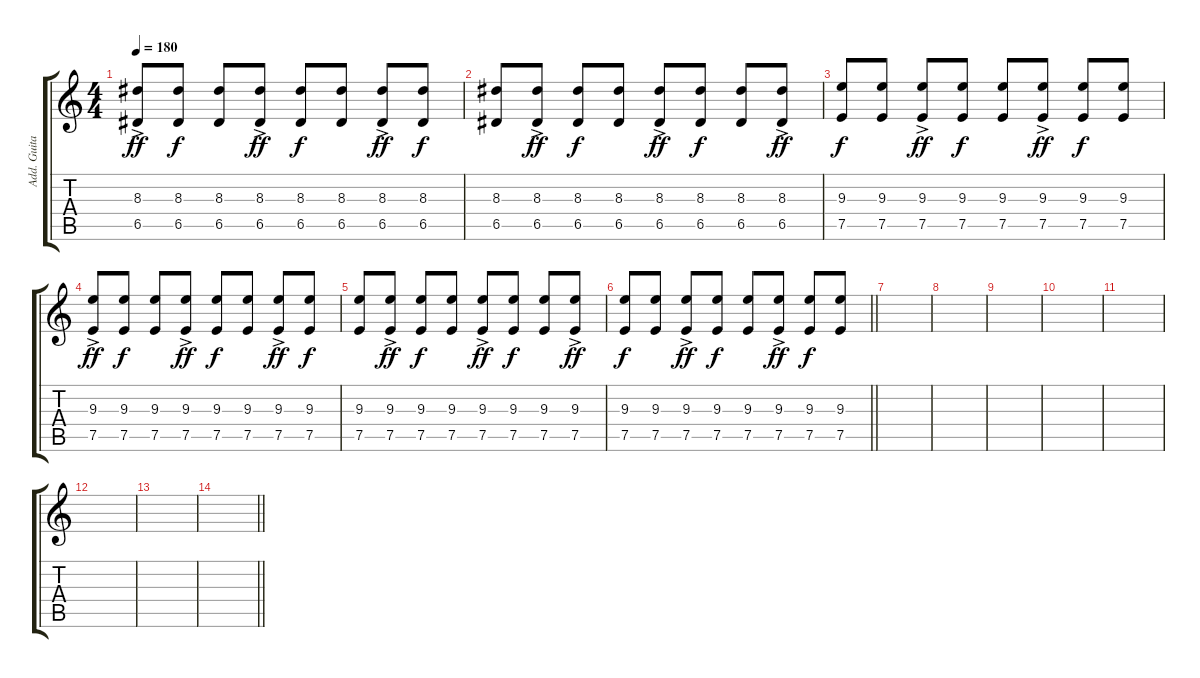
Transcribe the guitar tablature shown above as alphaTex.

\track ("Add. Guitar 2" "Add. Guita") {instrument distortionguitar}
\staff {score tabs}
\tuning (E4 B3 G3 D3 A2 E2) {hide}
\ts (4 4)
\tempo 180
\clef g2
\ks c
(8.3{ac} 6.5{ac}).8{dy ff} (8.3 6.5).8{dy f} (8.3 6.5).8 (8.3{ac} 6.5{ac}).8{dy ff} (8.3 6.5).8{dy f} (8.3 6.5).8 (8.3{ac} 6.5{ac}).8{dy ff} (8.3 6.5).8{dy f} |
(8.3 6.5).8 (8.3{ac} 6.5{ac}).8{dy ff} (8.3 6.5).8{dy f} (8.3 6.5).8 (8.3{ac} 6.5{ac}).8{dy ff} (8.3 6.5).8{dy f} (8.3 6.5).8 (8.3{ac} 6.5{ac}).8{dy ff} |
(9.3 7.5).8{dy f} (9.3 7.5).8 (9.3{ac} 7.5{ac}).8{dy ff} (9.3 7.5).8{dy f} (9.3 7.5).8 (9.3{ac} 7.5{ac}).8{dy ff} (9.3 7.5).8{dy f} (9.3 7.5).8 |
(9.3{ac} 7.5{ac}).8{dy ff} (9.3 7.5).8{dy f} (9.3 7.5).8 (9.3{ac} 7.5{ac}).8{dy ff} (9.3 7.5).8{dy f} (9.3 7.5).8 (9.3{ac} 7.5{ac}).8{dy ff} (9.3 7.5).8{dy f} |
(9.3 7.5).8 (9.3{ac} 7.5{ac}).8{dy ff} (9.3 7.5).8{dy f} (9.3 7.5).8 (9.3{ac} 7.5{ac}).8{dy ff} (9.3 7.5).8{dy f} (9.3 7.5).8 (9.3{ac} 7.5{ac}).8{dy ff} |
\barLineRight lightlight
(9.3 7.5).8{dy f} (9.3 7.5).8 (9.3{ac} 7.5{ac}).8{dy ff} (9.3 7.5).8{dy f} (9.3 7.5).8 (9.3{ac} 7.5{ac}).8{dy ff} (9.3 7.5).8{dy f} (9.3 7.5).8 |
|
|
|
|
|
|
|
\barLineRight lightlight
